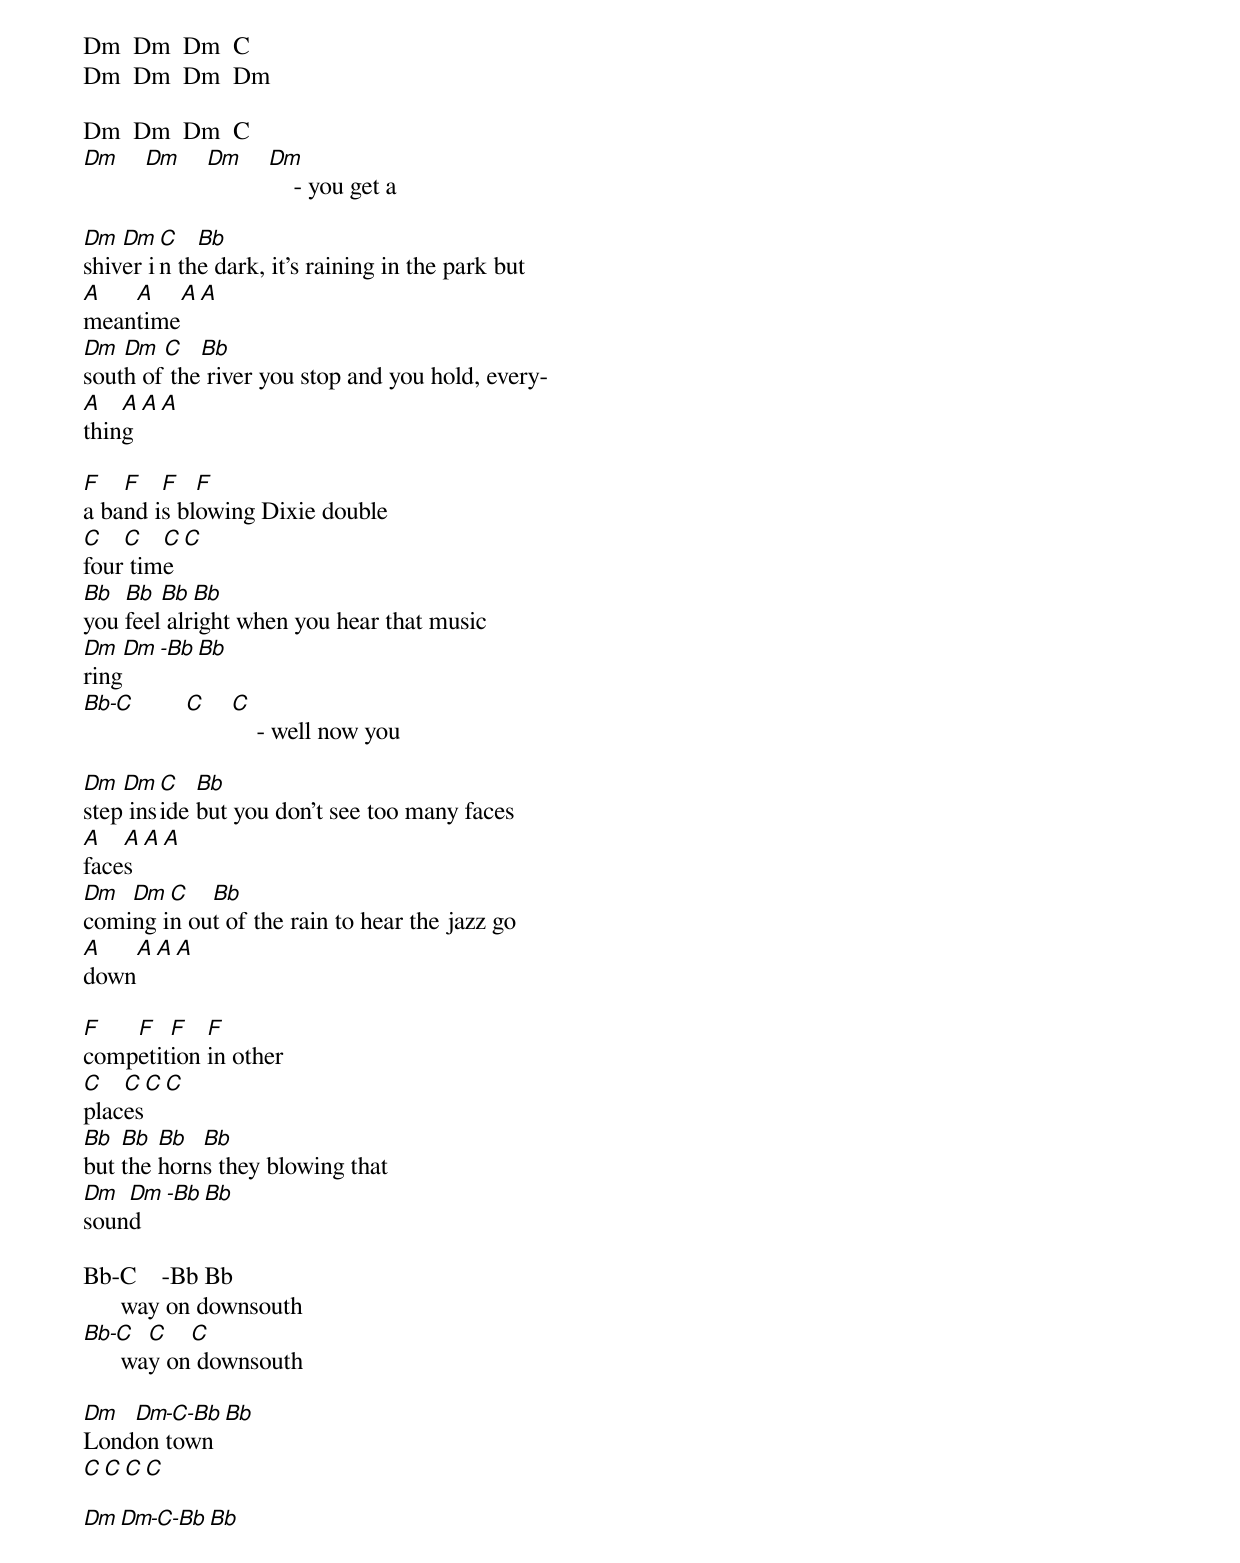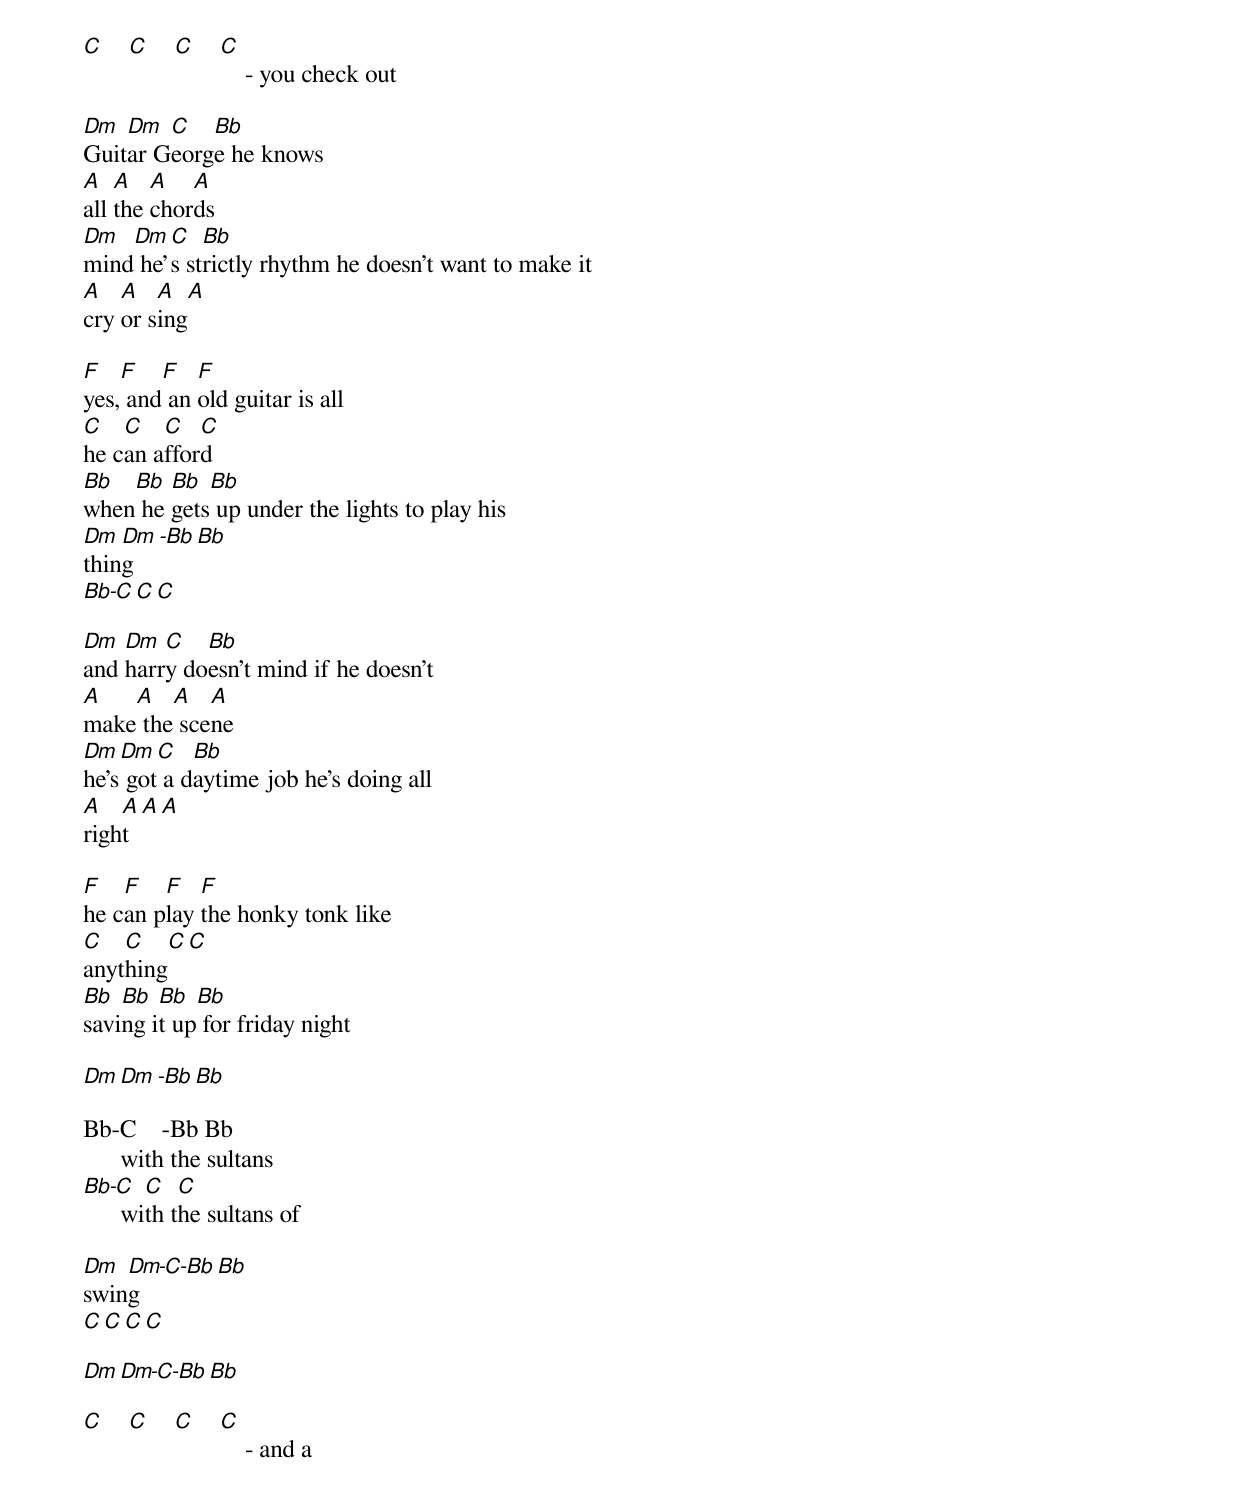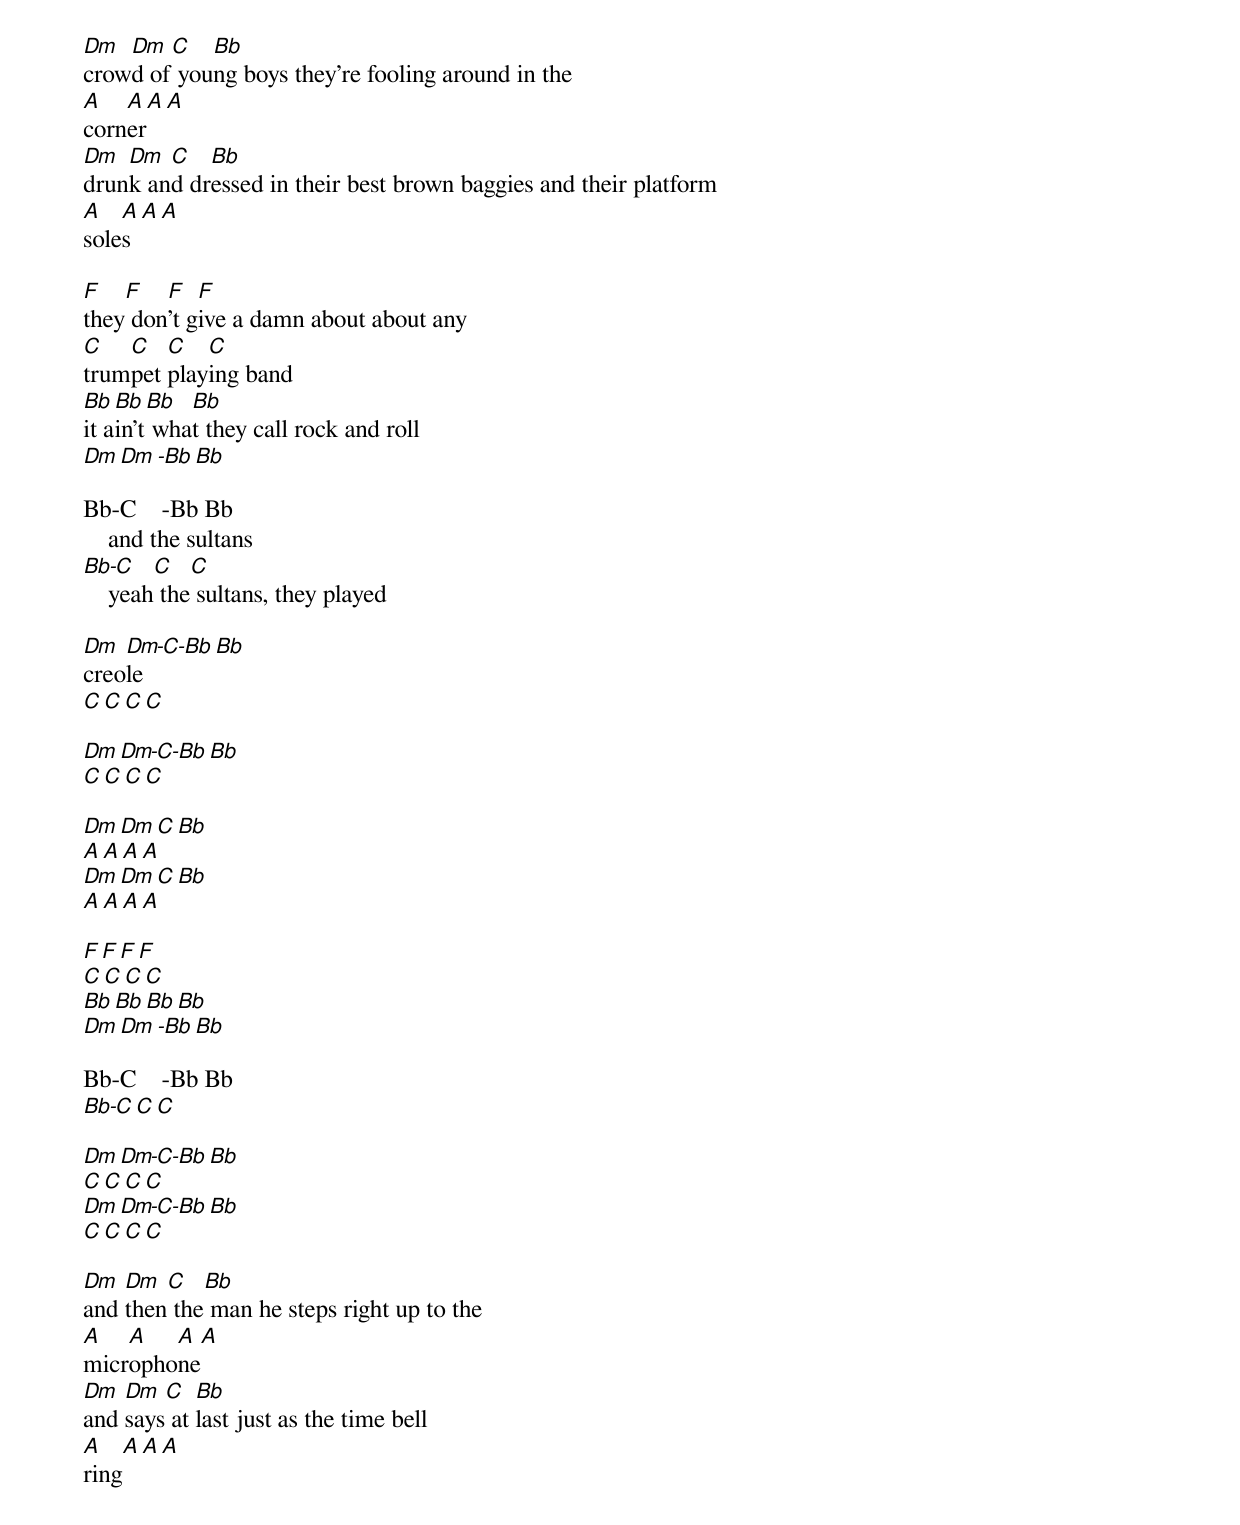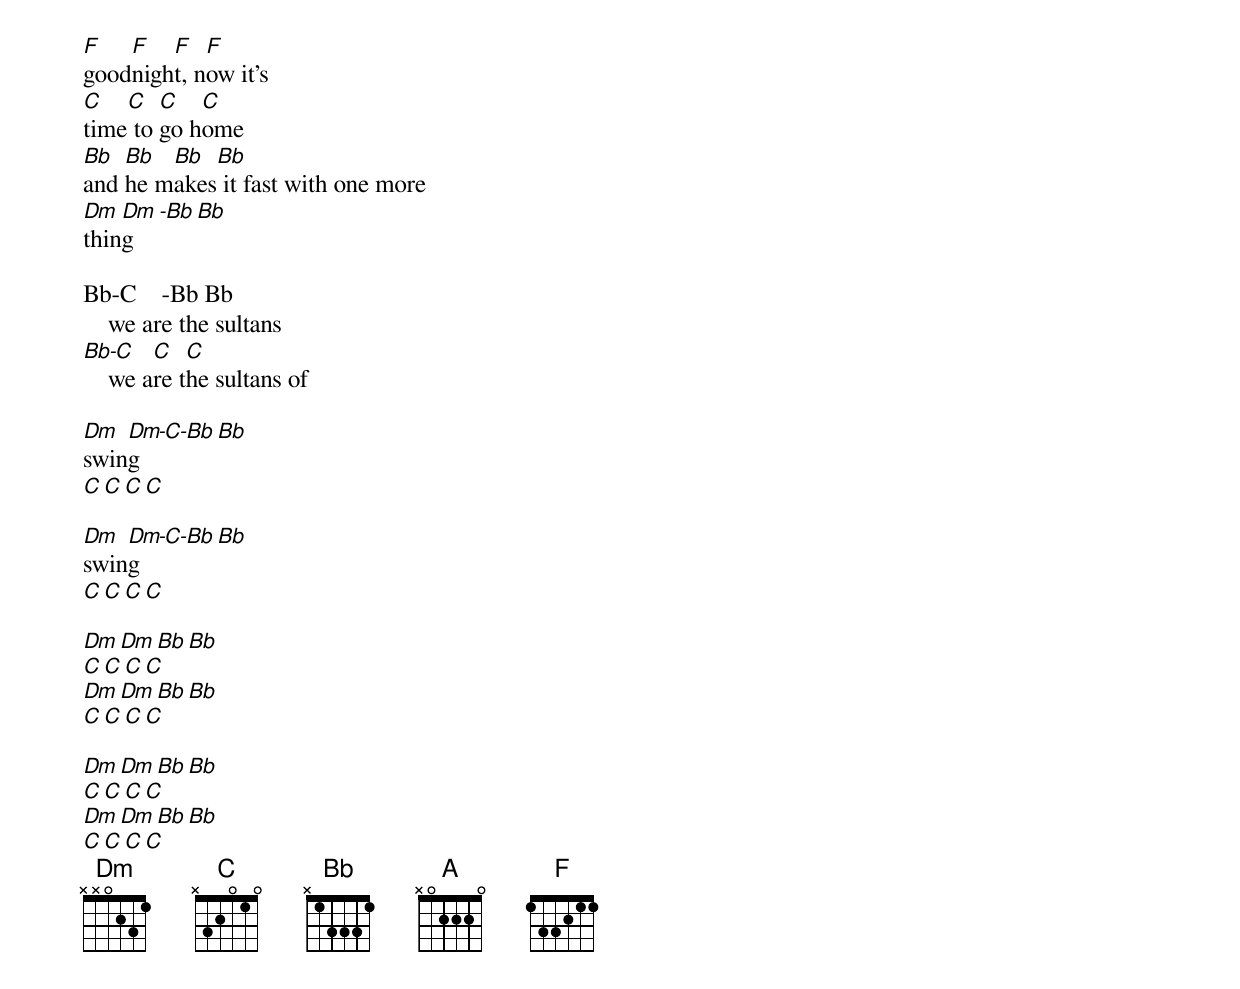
Dm  Dm  Dm  C
Dm  Dm  Dm  Dm

Dm  Dm  Dm  C
Dm  Dm  Dm  Dm
                - you get a

Dm  Dm  C   Bb
shiver in the dark, it's raining in the park but
A   A   A   A
meantime
Dm  Dm  C   Bb
south of the river you stop and you hold, every-
A   A   A   A
thing

F   F   F   F
a band is blowing Dixie double
C   C   C   C
four time
Bb  Bb  Bb  Bb
you feel alright when you hear that music
Dm  Dm  -Bb Bb
ring
Bb-C    C   C
                - well now you

Dm  Dm  C   Bb
step inside but you don't see too many faces
A   A   A   A
faces
Dm  Dm  C   Bb
coming in out of the rain to hear the jazz go
A   A   A   A
down

F   F   F   F
competition in other
C   C   C   C
places
Bb  Bb  Bb  Bb
but the horns they blowing that
Dm  Dm  -Bb Bb
sound

Bb-C    -Bb Bb
      way on downsouth
Bb-C    C   C
      way on downsouth

Dm  Dm-C-Bb Bb
London town
C   C   C   C

Dm  Dm-C-Bb Bb
C   C   C   C
                - you check out

Dm  Dm  C   Bb
Guitar George he knows
A   A   A   A
all the chords
Dm  Dm  C   Bb
mind he's strictly rhythm he doesn't want to make it
A   A   A   A
cry or sing

F   F   F   F
yes, and an old guitar is all
C   C   C   C
he can afford
Bb  Bb  Bb  Bb
when he gets up under the lights to play his
Dm  Dm  -Bb Bb
thing
Bb-C    C   C

Dm  Dm  C   Bb
and harry doesn't mind if he doesn't
A   A   A   A
make the scene
Dm  Dm  C   Bb
he's got a daytime job he's doing all
A   A   A   A
right

F   F   F   F
he can play the honky tonk like
C   C   C   C
anything
Bb  Bb  Bb  Bb
saving it up for friday night

Dm  Dm  -Bb Bb

Bb-C    -Bb Bb
      with the sultans
Bb-C    C   C
      with the sultans of

Dm  Dm-C-Bb Bb
swing
C   C   C   C

Dm  Dm-C-Bb Bb

C   C   C   C
                - and a

Dm  Dm  C   Bb
crowd of young boys they're fooling around in the
A   A   A   A
corner
Dm  Dm  C   Bb
drunk and dressed in their best brown baggies and their platform
A   A   A   A
soles

F   F   F   F
they don't give a damn about about any
C   C   C   C
trumpet playing band
Bb  Bb  Bb  Bb
it ain't what they call rock and roll
Dm  Dm  -Bb Bb

Bb-C    -Bb Bb
    and the sultans
Bb-C    C   C
    yeah the sultans, they played

Dm  Dm-C-Bb Bb
creole
C   C   C   C

Dm  Dm-C-Bb Bb
C   C   C   C

Dm  Dm  C   Bb
A   A   A   A
Dm  Dm  C   Bb
A   A   A   A

F   F   F   F
C   C   C   C
Bb  Bb  Bb  Bb
Dm  Dm  -Bb Bb

Bb-C    -Bb Bb
Bb-C    C   C

Dm  Dm-C-Bb Bb
C   C   C   C
Dm  Dm-C-Bb Bb
C   C   C   C

Dm  Dm  C   Bb
and then the man he steps right up to the
A   A   A   A
microphone
Dm  Dm  C   Bb
and says at last just as the time bell
A   A   A   A
ring

F   F   F   F
goodnight, now it's
C   C   C   C
time to go home
Bb  Bb  Bb  Bb
and he makes it fast with one more
Dm  Dm  -Bb Bb
thing

Bb-C    -Bb Bb
    we are the sultans
Bb-C    C   C
    we are the sultans of

Dm  Dm-C-Bb Bb
swing
C   C   C   C

Dm  Dm-C-Bb Bb
swing
C   C   C   C

Dm  Dm  Bb  Bb
C   C   C   C
Dm  Dm  Bb  Bb
C   C   C   C

Dm  Dm  Bb  Bb
C   C   C   C
Dm  Dm  Bb  Bb
C   C   C   C
